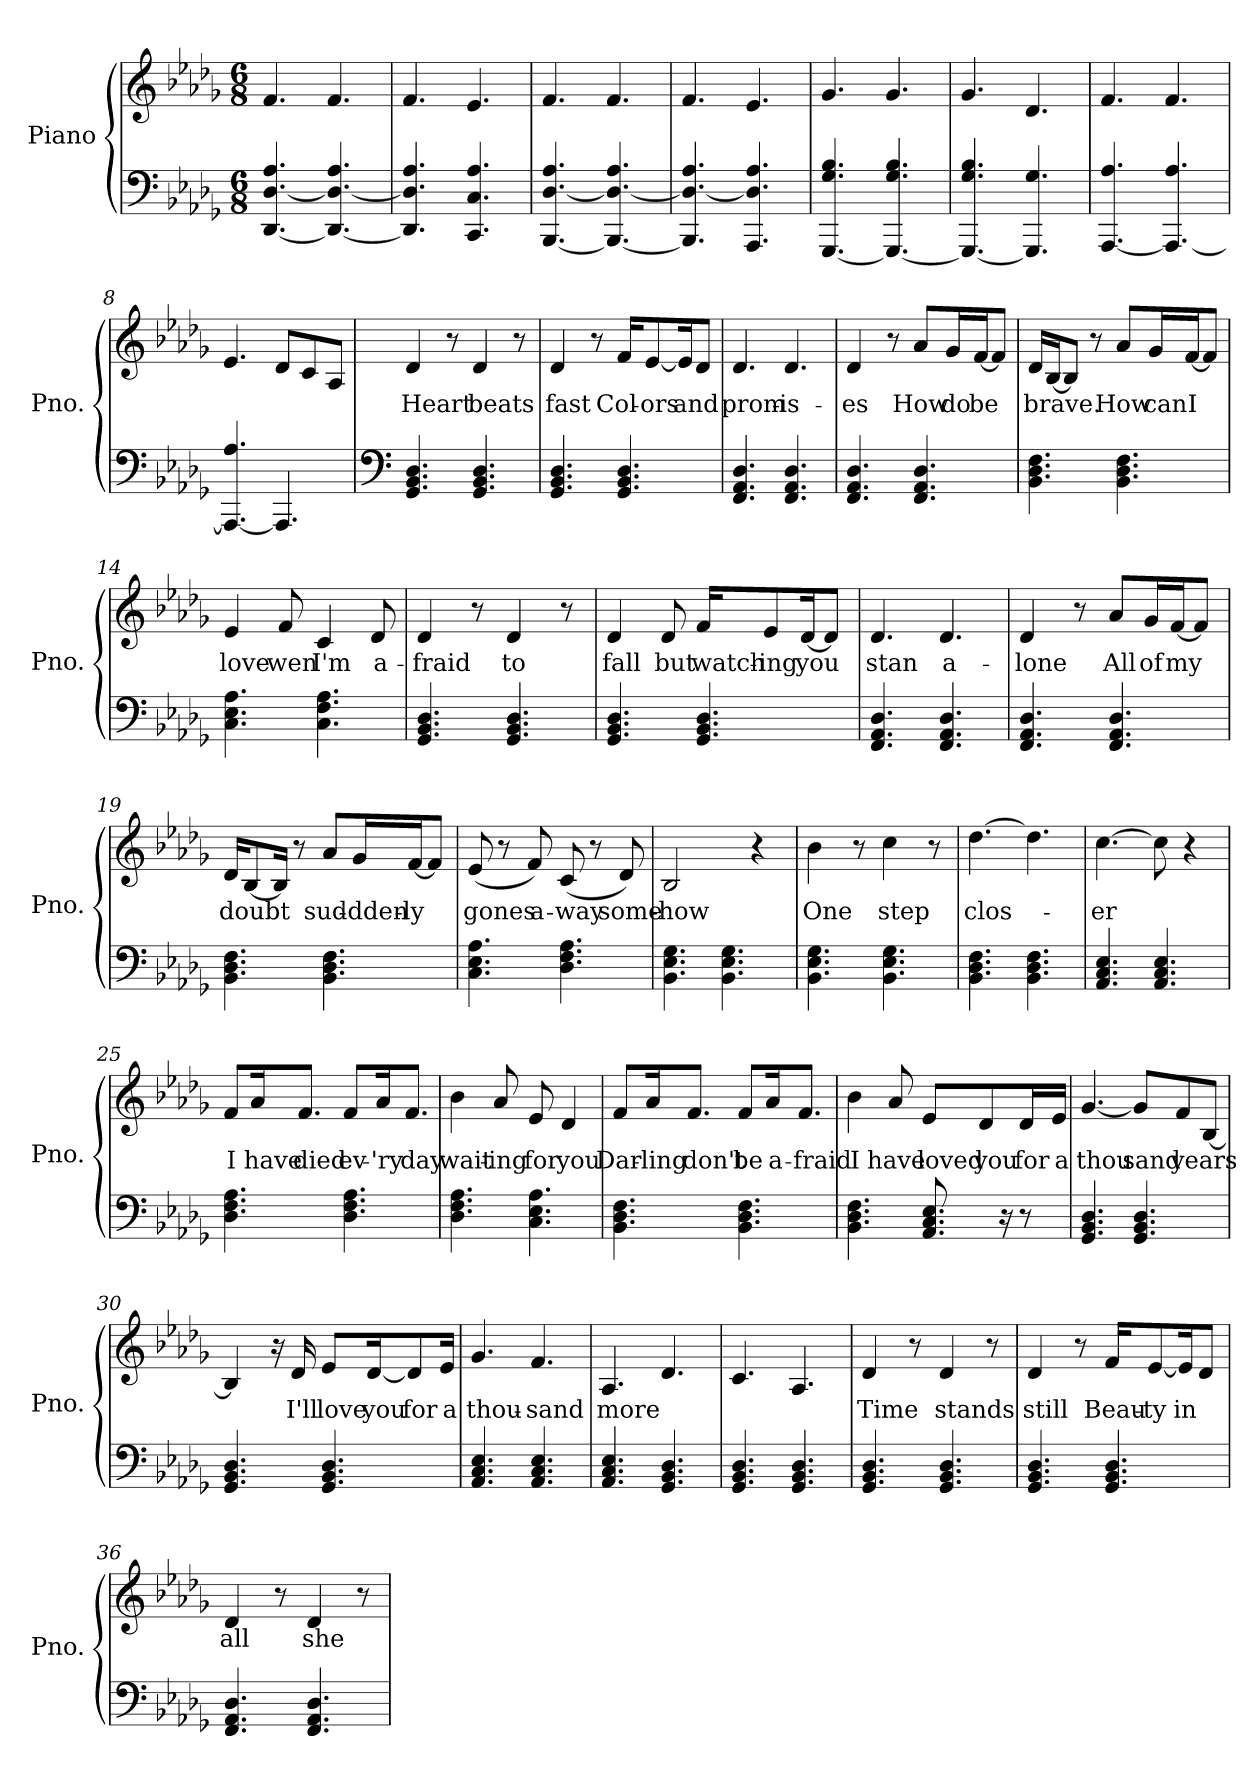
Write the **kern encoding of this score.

**kern	**kern	**text
*part1	*part1	*part1
*staff2	*staff1	*staff1
*I"Piano	*	*
*I'Pno.	*	*
*clefF4	*clefG2	*
*k[b-e-a-d-g-]	*k[b-e-a-d-g-]	*
*M6/8	*M6/8	*
*MM75	*MM75	*
=1	=1	=1
[4.DD-/ [4.D-/ 4.A-/	4.f/	.
4.DD-/_ 4.D-/_ 4.A-/	4.f/	.
=2	=2	=2
4.DD-/] 4.D-/] 4.A-/	4.f/	.
4.CC/ 4.C/ 4.A-/	4.e-/	.
=3	=3	=3
[4.BBB-/ [4.D-/ 4.A-/	4.f/	.
4.BBB-/_ 4.D-/_ 4.A-/	4.f/	.
=4	=4	=4
4.BBB-/] 4.D-/_ 4.A-/	4.f/	.
4.AAA-/ 4.D-/] 4.A-/	4.e-/	.
!!LO:LB:g=z
=5	=5	=5
[4.GGG-/ 4.G-/ 4.B-/	4.g-/	.
4.GGG-/_ 4.G-/ 4.B-/	4.g-/	.
=6	=6	=6
4.GGG-/_ 4.G-/ 4.B-/	4.g-/	.
4.GGG-/] 4.G-/	4.d-/	.
=7	=7	=7
[4.AAA-/ 4.A-/	4.f/	.
4.AAA-/_ 4.A-/	4.f/	.
=8	=8	=8
4.AAA-/_ 4.A-/	4.e-/	.
4.AAA-/]	8d-/L	.
.	8c/	.
.	8A-/J	.
!!LO:LB:g=z
=9	=9	=9
*clefF4	*	*
!	!	!LO:LY:b
4.GG-/ 4.BB-/ 4.D-/	4d-/	Heart
.	8r	.
!	!	!LO:LY:b
4.GG-/ 4.BB-/ 4.D-/	4d-/	beats
.	8r	.
=10	=10	=10
!	!	!LO:LY:b
4.GG-/ 4.BB-/ 4.D-/	4d-/	fast
.	8r	.
!	!	!LO:LY:b
4.GG-/ 4.BB-/ 4.D-/	16f/KL	Col-
!	!	!LO:LY:b
.	[8e-/	-ors
!	!	!LO:LY:b
.	16e-/K]	and
.	8d-/J	.
=11	=11	=11
!	!	!LO:LY:b
4.FF/ 4.AA-/ 4.D-/	4.d-/	prom-
!	!	!LO:LY:b
4.FF/ 4.AA-/ 4.D-/	4.d-/	-is-
!!LO:LB:g=z
=12	=12	=12
!	!	!LO:LY:b
4.FF/ 4.AA-/ 4.D-/	4d-/	-es
.	8r	.
!	!	!LO:LY:b
4.FF/ 4.AA-/ 4.D-/	8a-/L	How
!	!	!LO:LY:b
.	16g-/L	do
!	!	!LO:LY:b
.	[16f/J	be
.	8f/J]	.
=13	=13	=13
!	!	!LO:LY:b
4.BB-\ 4.D-\ 4.F\	16d-/LL	brave.
.	[16B-/J	.
.	8B-/J]	.
.	8r	.
!	!	!LO:LY:b
4.BB-\ 4.D-\ 4.F\	8a-/L	How
!	!	!LO:LY:b
.	16g-/L	can
!	!	!LO:LY:b
.	[16f/J	I
.	8f/J]	.
=14	=14	=14
!	!	!LO:LY:b
4.C\ 4.E-\ 4.A-\	4e-/	love
!	!	!LO:LY:b
.	8f/	wen
!	!	!LO:LY:b
4.C\ 4.F\ 4.A-\	4c/	I'm
!	!	!LO:LY:b
.	8d-/	a-
!!LO:LB:g=z
=15	=15	=15
!	!	!LO:LY:b
4.GG-/ 4.BB-/ 4.D-/	4d-/	-fraid
.	8r	.
!	!	!LO:LY:b
4.GG-/ 4.BB-/ 4.D-/	4d-/	to
.	8r	.
=16	=16	=16
!	!	!LO:LY:b
4.GG-/ 4.BB-/ 4.D-/	4d-/	fall
!	!	!LO:LY:b
.	8d-/	but
!	!	!LO:LY:b
4.GG-/ 4.BB-/ 4.D-/	16f/KL	watch-
!	!	!LO:LY:b
.	8e-/	-ing
!	!	!LO:LY:b
.	[16d-/K	you
.	8d-/J]	.
=17	=17	=17
!	!	!LO:LY:b
4.FF/ 4.AA-/ 4.D-/	4.d-/	stan
!	!	!LO:LY:b
4.FF/ 4.AA-/ 4.D-/	4.d-/	a-
=18	=18	=18
!	!	!LO:LY:b
4.FF/ 4.AA-/ 4.D-/	4d-/	-lone
.	8r	.
!	!	!LO:LY:b
4.FF/ 4.AA-/ 4.D-/	8a-/L	All
!	!	!LO:LY:b
.	16g-/L	of
!	!	!LO:LY:b
.	[16f/J	my
.	8f/J]	.
!!LO:PB:g=z
=19	=19	=19
!	!	!LO:LY:b
4.BB-\ 4.D-\ 4.F\	16d-/KL	doubt
.	[8B-/	.
.	16B-/Jk]	.
.	8r	.
!	!	!LO:LY:b
4.BB-\ 4.D-\ 4.F\	8a-/L	sud-
!	!	!LO:LY:b
.	16g-/L	-dden-
!	!	!LO:LY:b
.	[16f/J	-ly
.	8f/J]	.
=20	=20	=20
!	!	!LO:LY:b
4.C\ 4.E-\ 4.A-\	(8e-/	gones
.	8r	.
!	!	!LO:LY:b
.	8f/)	a-
!	!	!LO:LY:b
4.D-\ 4.F\ 4.A-\	(8c/	-way
.	8r	.
!	!	!LO:LY:b
.	8d-/)	some-
=21	=21	=21
!	!	!LO:LY:b
4.BB-\ 4.E-\ 4.G-\	2B-/	-how
4.BB-\ 4.E-\ 4.G-\	.	.
.	4r	.
!!LO:LB:g=z
=22	=22	=22
!	!	!LO:LY:b
4.BB-\ 4.E-\ 4.G-\	4b-\	One
.	8r	.
!	!	!LO:LY:b
4.BB-\ 4.E-\ 4.G-\	4cc\	step
.	8r	.
=23	=23	=23
!	!	!LO:LY:b
4.BB-\ 4.D-\ 4.F\	[4.dd-\	clos-
4.BB-\ 4.D-\ 4.F\	4.dd-\]	.
=24	=24	=24
!	!	!LO:LY:b
4.AA-/ 4.C/ 4.E-/	[4.cc\	-er
4.AA-/ 4.C/ 4.E-/	8cc\]	.
.	4r	.
!!LO:LB:g=z
=25	=25	=25
!	!	!LO:LY:b
4.D-\ 4.F\ 4.A-\	8f/L	I
!	!	!LO:LY:b
.	16a-/K	have
!	!	!LO:LY:b
.	8.f/J	died
!	!	!LO:LY:b
4.D-\ 4.F\ 4.A-\	8f/L	ev-
!	!	!LO:LY:b
.	16a-/K	-'ry
!	!	!LO:LY:b
.	8.f/J	day
=26	=26	=26
!	!	!LO:LY:b
4.D-\ 4.F\ 4.A-\	4b-\	wait-
!	!	!LO:LY:b
.	8a-/	-ing
!	!	!LO:LY:b
4.C\ 4.E-\ 4.A-\	8e-/	for
!	!	!LO:LY:b
.	4d-/	you
=27	=27	=27
!	!	!LO:LY:b
4.BB-\ 4.D-\ 4.F\	8f/L	Dar-
!	!	!LO:LY:b
.	16a-/K	-ling
!	!	!LO:LY:b
.	8.f/J	don't
!	!	!LO:LY:b
4.BB-\ 4.D-\ 4.F\	8f/L	be
!	!	!LO:LY:b
.	16a-/K	a-
!	!	!LO:LY:b
.	8.f/J	-fraid
!!LO:LB:g=z
=28	=28	=28
!	!	!LO:LY:b
4.BB-\ 4.D-\ 4.F\	4b-\	I
!	!	!LO:LY:b
.	8a-/	have
!	!	!LO:LY:b
8.AA-/ 8.C/ 8.E-/	8e-/L	loved
!	!	!LO:LY:b
.	8d-/	you
16r	.	.
!	!	!LO:LY:b
8r	16d-/L	for
!	!	!LO:LY:b
.	16e-/JJ	a
=29	=29	=29
!	!	!LO:LY:b
4.GG-/ 4.BB-/ 4.D-/	[4.g-/	thou
!	!	!LO:LY:b
4.GG-/ 4.BB-/ 4.D-/	8g-/L]	sand
!	!	!LO:LY:b
.	8f/	years
.	[8B-/J	.
=30	=30	=30
4.GG-/ 4.BB-/ 4.D-/	4B-/]	.
.	16r	.
!	!	!LO:LY:b
.	16d-/	I'll
!	!	!LO:LY:b
4.GG-/ 4.BB-/ 4.D-/	8e-/L	love
!	!	!LO:LY:b
.	[16d-/K	you
!	!	!LO:LY:b
.	8d-/]	for
!	!	!LO:LY:b
.	16e-/Jk	a
!!LO:LB:g=z
=31	=31	=31
!	!	!LO:LY:b
4.AA-/ 4.C/ 4.E-/	4.g-/	thou-
!	!	!LO:LY:b
4.AA-/ 4.C/ 4.E-/	4.f/	-sand
=32	=32	=32
!	!	!LO:LY:b
4.AA-/ 4.C/ 4.E-/	4.A-/	more
4.GG-/ 4.BB-/ 4.D-/	4.d-/	.
=33	=33	=33
4.GG-/ 4.BB-/ 4.D-/	4.c/	.
4.GG-/ 4.BB-/ 4.D-/	4.A-/	.
!!LO:PB:g=z
=34	=34	=34
!	!	!LO:LY:b
4.GG-/ 4.BB-/ 4.D-/	4d-/	Time
.	8r	.
!	!	!LO:LY:b
4.GG-/ 4.BB-/ 4.D-/	4d-/	stands
.	8r	.
=35	=35	=35
!	!	!LO:LY:b
4.GG-/ 4.BB-/ 4.D-/	4d-/	still
.	8r	.
!	!	!LO:LY:b
4.GG-/ 4.BB-/ 4.D-/	16f/KL	Beau-
!	!	!LO:LY:b
.	[8e-/	-ty
!	!	!LO:LY:b
.	16e-/K]	in
.	8d-/J	.
=36	=36	=36
!	!	!LO:LY:b
4.FF/ 4.AA-/ 4.D-/	4d-/	all
.	8r	.
!	!	!LO:LY:b
4.FF/ 4.AA-/ 4.D-/	4d-/	she
.	8r	.
=	=	=
*-	*-	*-
